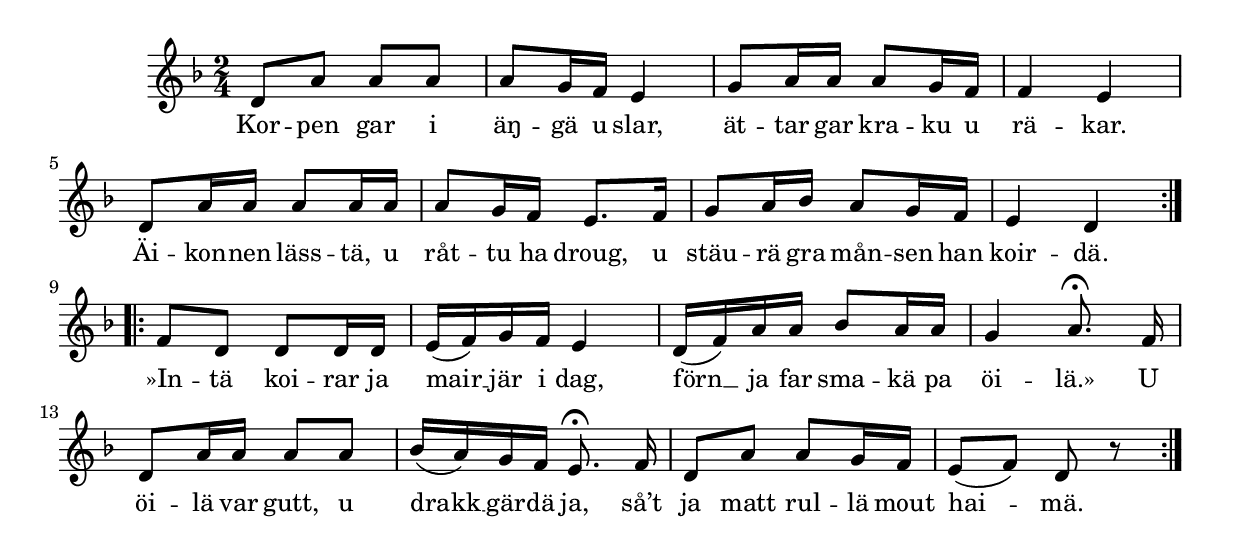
{
\time 2/4
\key d \minor

\repeat volta 2 { 
 d'8 a' a' a'  | 
 a' g'16 f' e'4  | 
 g'8 a'16 a' a'8 g'16 f'  | 
 f'4 e'  | 
 d'8 a'16 a' a'8 a'16 a'  | 
 a'8 g'16 f' e'8. f'16  | 
 g'8 a'16 bes' a'8 g'16 f'  | 
 e'4 d'  |
 } %( endrepeat )% 
\repeat volta 2 { 
 f'8 d' d' d'16 d'  | 
 e'-( f'-) g' f' e'4  | 
 d'16-( f'-) a' a' bes'8 a'16 a'  | 
 g'4 a'8.-\fermata\noBeam f'16  | 
 d'8 a'16 a' a'8 a'  | 
 bes'16-( a'-) g' f' e'8.-\fermata\noBeam f'16  | 
 d'8 a' a' g'16 f'  | 
 e'8-( f'-) d' r  |
 } %( endrepeat )% 
 }
 \addlyrics {
     Kor -- pen gar i äŋ -- gä u slar, ät -- tar gar kra -- ku u
     rä -- kar. Äi -- kon -- nen läss -- tä, u råt -- tu ha droug, u stäu -- rä gra mån -- sen han
     koir -- dä. »In -- tä koi -- rar ja mair __ jär i dag,
     förn __ ja far sma -- kä pa öi -- lä.» U öi -- lä var gutt, u
     drakk __ gär -- dä ja, så’t ja matt rul -- lä mout hai --  -- mä.
}
